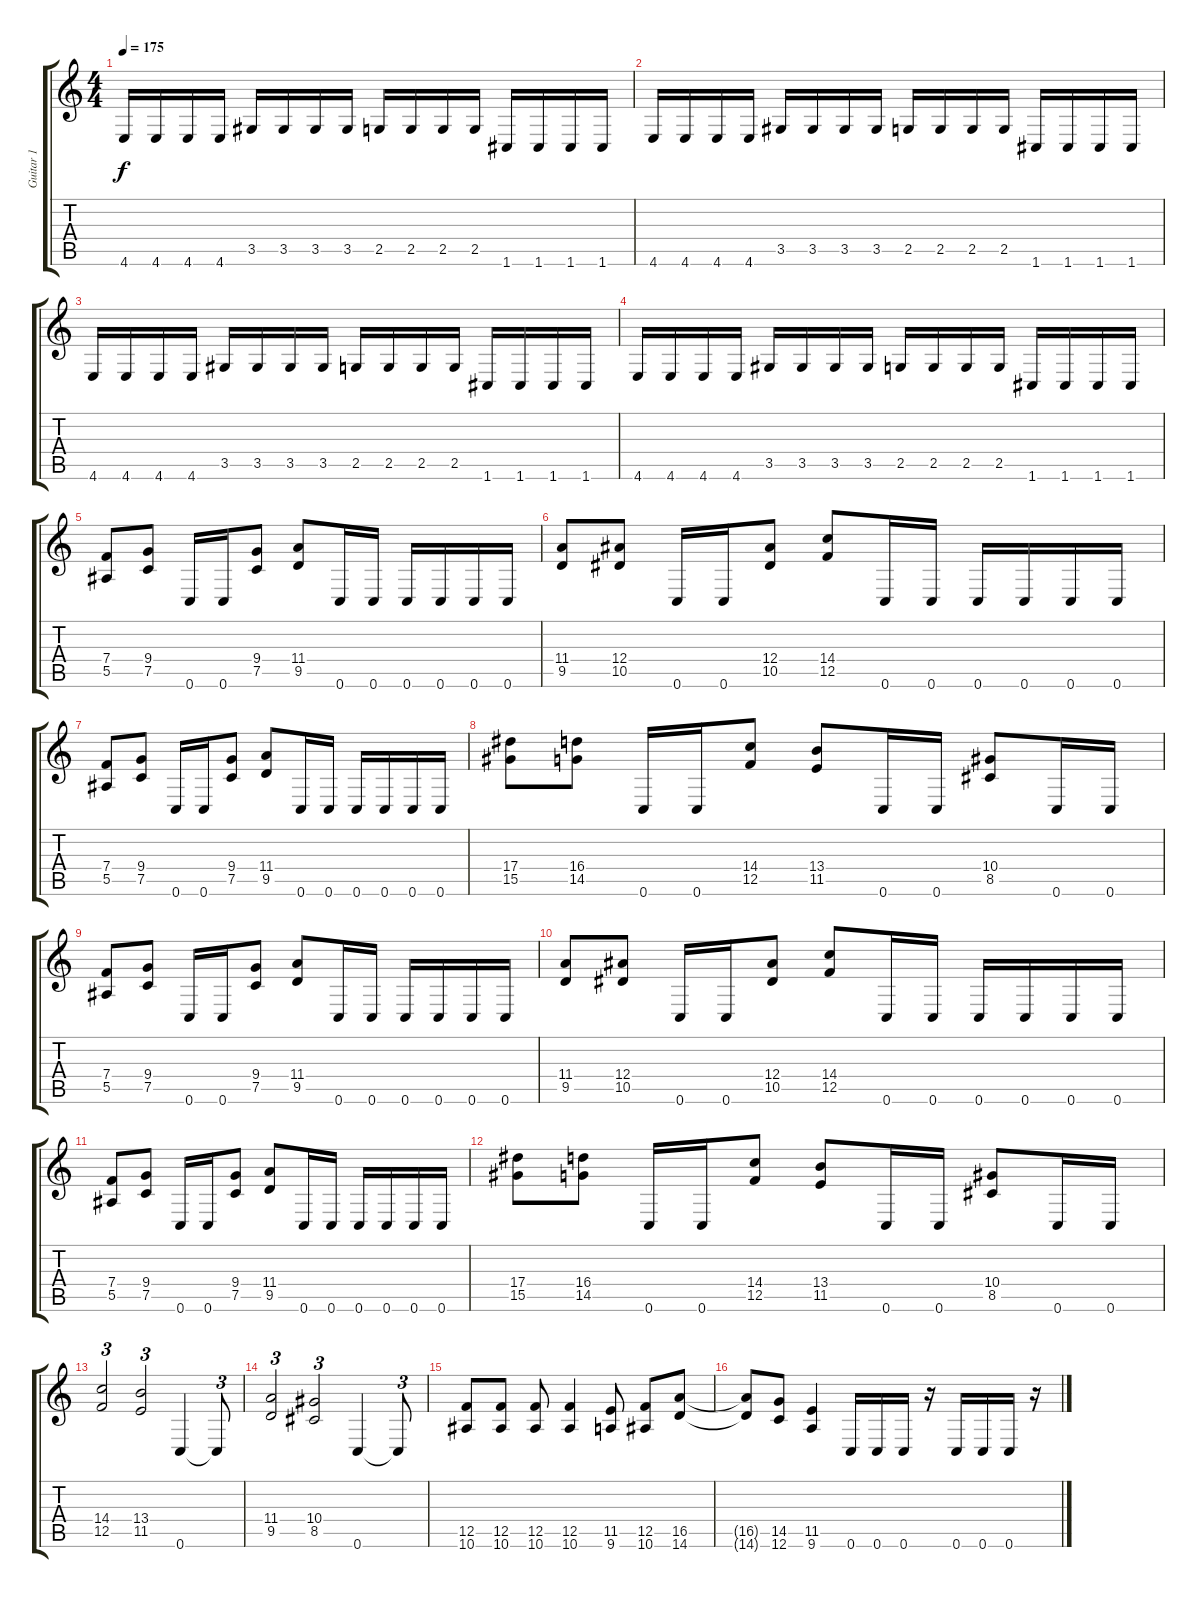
\track ("Guitar 1" "Guitar 1") {instrument overdrivenguitar}
\staff {score tabs}
\tuning (C4 G3 Eb3 Bb2 F2 C2) {hide}
\ts (4 4)
\tempo 175
\clef g2
\ks c
4.6.16{dy f} 4.6.16 4.6.16 4.6.16 3.5.16 3.5.16 3.5.16 3.5.16 2.5.16 2.5.16 2.5.16 2.5.16 1.6.16 1.6.16 1.6.16 1.6.16 |
4.6.16 4.6.16 4.6.16 4.6.16 3.5.16 3.5.16 3.5.16 3.5.16 2.5.16 2.5.16 2.5.16 2.5.16 1.6.16 1.6.16 1.6.16 1.6.16 |
4.6.16 4.6.16 4.6.16 4.6.16 3.5.16 3.5.16 3.5.16 3.5.16 2.5.16 2.5.16 2.5.16 2.5.16 1.6.16 1.6.16 1.6.16 1.6.16 |
4.6.16 4.6.16 4.6.16 4.6.16 3.5.16 3.5.16 3.5.16 3.5.16 2.5.16 2.5.16 2.5.16 2.5.16 1.6.16 1.6.16 1.6.16 1.6.16 |
(7.4 5.5).8 (9.4 7.5).8 0.6.16 0.6.16 (9.4 7.5).8 (11.4 9.5).8 0.6.16 0.6.16 0.6.16 0.6.16 0.6.16 0.6.16 |
(11.4 9.5).8 (12.4 10.5).8 0.6.16 0.6.16 (12.4 10.5).8 (14.4 12.5).8 0.6.16 0.6.16 0.6.16 0.6.16 0.6.16 0.6.16 |
(7.4 5.5).8 (9.4 7.5).8 0.6.16 0.6.16 (9.4 7.5).8 (11.4 9.5).8 0.6.16 0.6.16 0.6.16 0.6.16 0.6.16 0.6.16 |
(17.4 15.5).8 (16.4 14.5).8 0.6.16 0.6.16 (14.4 12.5).8 (13.4 11.5).8 0.6.16 0.6.16 (10.4 8.5).8 0.6.16 0.6.16 |
(7.4 5.5).8 (9.4 7.5).8 0.6.16 0.6.16 (9.4 7.5).8 (11.4 9.5).8 0.6.16 0.6.16 0.6.16 0.6.16 0.6.16 0.6.16 |
(11.4 9.5).8 (12.4 10.5).8 0.6.16 0.6.16 (12.4 10.5).8 (14.4 12.5).8 0.6.16 0.6.16 0.6.16 0.6.16 0.6.16 0.6.16 |
(7.4 5.5).8 (9.4 7.5).8 0.6.16 0.6.16 (9.4 7.5).8 (11.4 9.5).8 0.6.16 0.6.16 0.6.16 0.6.16 0.6.16 0.6.16 |
(17.4 15.5).8 (16.4 14.5).8 0.6.16 0.6.16 (14.4 12.5).8 (13.4 11.5).8 0.6.16 0.6.16 (10.4 8.5).8 0.6.16 0.6.16 |
(14.4 12.5).2{tu (3 2)} (13.4 11.5).2{tu (3 2)} 0.6.4 0.6{t}.8{tu (3 2)} |
(11.4 9.5).2{tu (3 2)} (10.4 8.5).2{tu (3 2)} 0.6.4 0.6{t}.8{tu (3 2)} |
(12.5 10.6).8 (12.5 10.6).8 (12.5 10.6).8 (12.5 10.6).4 (11.5 9.6).8 (12.5 10.6).8 (16.5 14.6).8 |
(16.5{t} 14.6{t}).8 (14.5 12.6).8 (11.5 9.6).4 0.6.16 0.6.16 0.6.16 r.16 0.6.16 0.6.16 0.6.16 r.16
